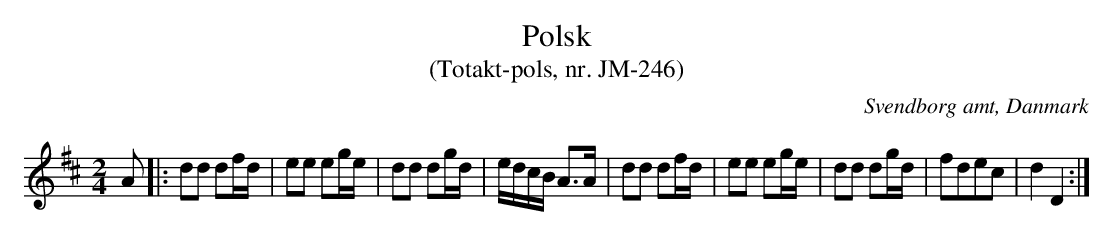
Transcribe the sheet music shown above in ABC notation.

X:1
T:Polsk
T:(Totakt-pols, nr. JM-246)
O:Svendborg amt, Danmark
M:2/4
L:1/8
K:D
A |: dd df/d/ | ee eg/e/ | dd dg/d/ | e/d/c/B/ A>A | dd df/d/ | ee eg/e/ | dd dg/d/ | fdec | d2 D2 :|
